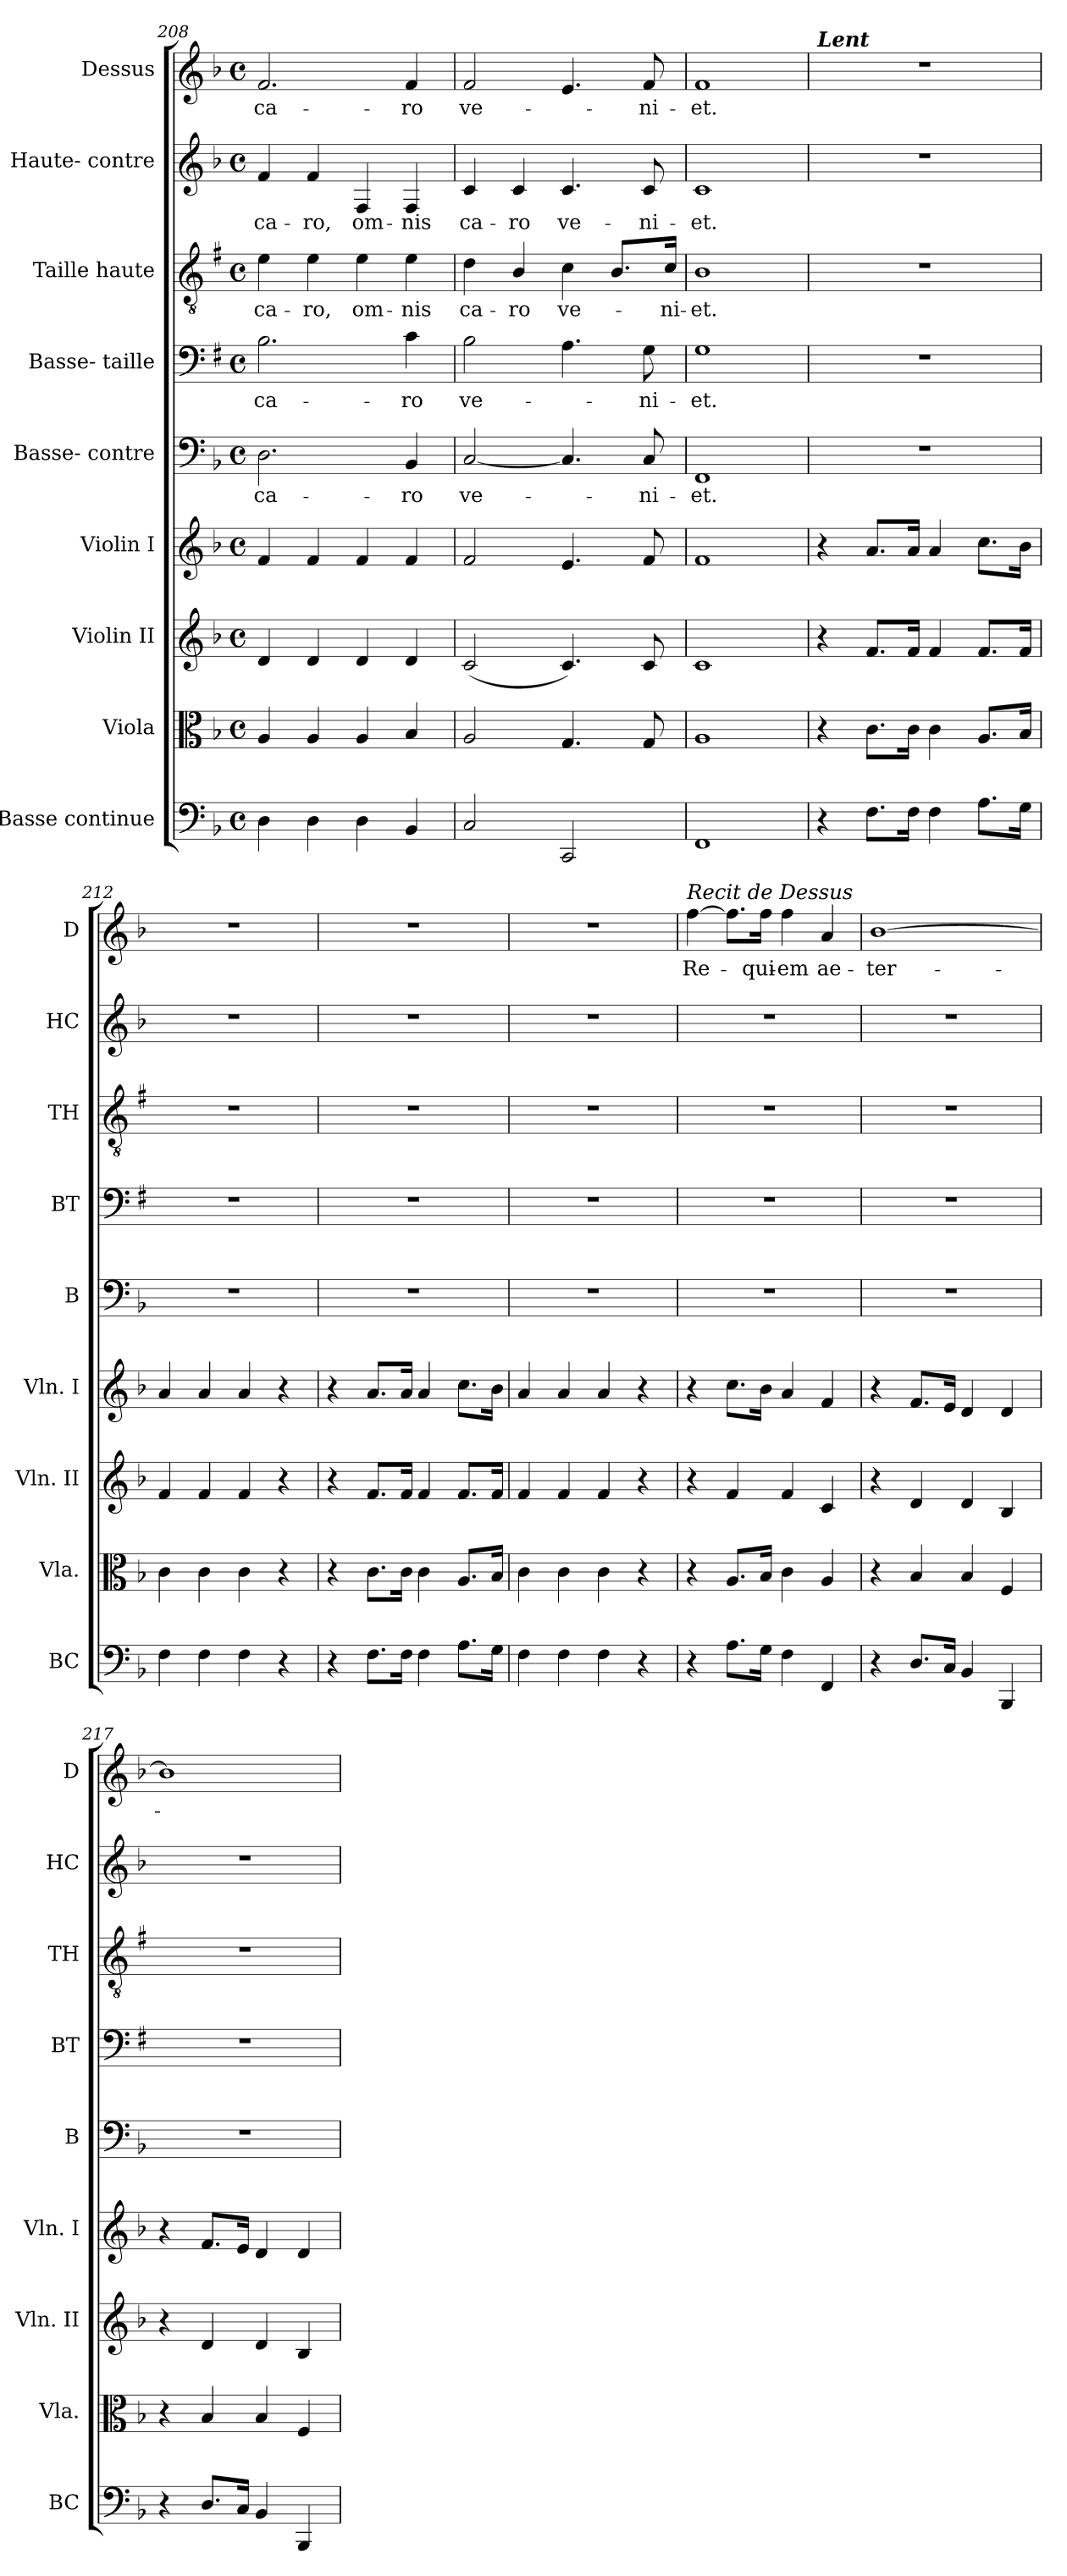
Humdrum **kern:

**kern	**kern	**kern	**kern	**kern	**text	**kern	**text	**kern	**text	**kern	**text	**kern	**text
*part9	*part8	*part7	*part6	*part5	*part5	*part4	*part4	*part3	*part3	*part2	*part2	*part1	*part1
*staff9	*staff8	*staff7	*staff6	*staff5	*staff5	*staff4	*staff4	*staff3	*staff3	*staff2	*staff2	*staff1	*staff1
*I"Basse  continue	*I"Viola	*I"Violin II	*I"Violin I	*I"Basse- contre	*	*I"Basse- taille	*	*I"Taille haute	*	*I"Haute- contre	*	*I"Dessus	*
*I'BC	*I'Vla.	*I'Vln. II	*I'Vln. I	*I'B	*	*I'BT	*	*I'TH	*	*I'HC	*	*I'D	*
*clefF4	*clefC3	*clefG2	*clefG2	*clefF4	*	*clefF4	*	*clefGv2	*	*clefG2	*	*clefG2	*
*	*	*	*	*	*	*ITrd1c2	*	*ITrd1c2	*	*	*	*	*
*k[b-]	*k[b-]	*k[b-]	*k[b-]	*k[b-]	*	*k[b-]	*	*k[b-]	*	*k[b-]	*	*k[b-]	*
*F:	*F:	*F:	*F:	*F:	*	*F:	*	*F:	*	*F:	*	*F:	*
*M4/4	*M4/4	*M4/4	*M4/4	*M4/4	*	*M4/4	*	*M4/4	*	*M4/4	*	*M4/4	*
*met(c)	*met(c)	*met(c)	*met(c)	*met(c)	*	*met(c)	*	*met(c)	*	*met(c)	*	*met(c)	*
=208	=208	=208	=208	=208	=208	=208	=208	=208	=208	=208	=208	=208	=208
!	!	!	!	!	!LO:LY:b	!	!LO:LY:b	!	!LO:LY:b	!	!LO:LY:b	!	!LO:LY:b
4D\	4A/	4d/	4f/	2.D\	ca-	2.A\	ca-	4d\	ca-	4f/	ca-	2.f/	ca-
!	!	!	!	!	!	!	!	!	!LO:LY:b	!	!LO:LY:b	!	!
4D\	4A/	4d/	4f/	.	.	.	.	4d\	-ro,	4f/	-ro,	.	.
!	!	!	!	!	!	!	!	!	!LO:LY:b	!	!LO:LY:b	!	!
4D\	4A/	4d/	4f/	.	.	.	.	4d\	om-	4F/	om-	.	.
!	!	!	!	!	!LO:LY:b	!	!LO:LY:b	!	!LO:LY:b	!	!LO:LY:b	!	!LO:LY:b
4BB-/	4B-/	4d/	4f/	4BB-/	-ro	4B-\	-ro	4d\	-nis	4F/	-nis	4f/	-ro
=209	=209	=209	=209	=209	=209	=209	=209	=209	=209	=209	=209	=209	=209
!	!	!	!	!	!LO:LY:b	!	!LO:LY:b	!	!LO:LY:b	!	!LO:LY:b	!	!LO:LY:b
2C/	2A/	(<2c/	2f/	[2C/	ve-	2A\	ve-	4c\	ca-	4c/	ca-	2f/	ve-
!	!	!	!	!	!	!	!	!	!LO:LY:b	!	!LO:LY:b	!	!
.	.	.	.	.	.	.	.	4A/	-ro	4c/	-ro	.	.
!	!	!	!	!	!	!	!	!	!LO:LY:b	!	!LO:LY:b	!	!
2CC/	4.G/	4.c/)	4.e>/	4.C/]	.	4.G>\	.	4B-\	ve-	4.c/	ve-	4.e>/	.
.	.	.	.	.	.	.	.	8.A/L	.	.	.	.	.
!	!	!	!	!	!LO:LY:b	!	!LO:LY:b	!	!	!	!LO:LY:b	!	!LO:LY:b
.	8G/	8c/	8f/	8C/	-ni-	8F\	-ni-	.	.	8c/	-ni-	8f/	-ni-
!	!	!	!	!	!	!	!	!	!LO:LY:b	!	!	!	!
.	.	.	.	.	.	.	.	16B-/Jk	-ni-	.	.	.	.
=210	=210	=210	=210	=210	=210	=210	=210	=210	=210	=210	=210	=210	=210
!	!	!	!	!	!LO:LY:b	!	!LO:LY:b	!	!LO:LY:b	!	!LO:LY:b	!	!LO:LY:b
1FF	1A	1c	1f	1FF	-et.	1F	-et.	1A>	-et.	1c	-et.	1f	-et.
!!LO:PB:g=z
=211	=211	=211	=211	=211	=211	=211	=211	=211	=211	=211	=211	=211	=211
!	!	!	!	!	!	!	!	!	!	!	!	!LO:TX:a:Bi:t=Lent	!
4r	4r	4r	4r	1r	.	1r	.	1r	.	1r	.	1r	.
8.F\L	8.c\L	8.f/L	8.a/L	.	.	.	.	.	.	.	.	.	.
16F\Jk	16c\Jk	16f/Jk	16a/Jk	.	.	.	.	.	.	.	.	.	.
4F\	4c\	4f/	4a/	.	.	.	.	.	.	.	.	.	.
8.A\L	8.A/L	8.f/L	8.cc\L	.	.	.	.	.	.	.	.	.	.
16G\Jk	16B-/Jk	16f/Jk	16b-\Jk	.	.	.	.	.	.	.	.	.	.
=212	=212	=212	=212	=212	=212	=212	=212	=212	=212	=212	=212	=212	=212
4F\	4c\	4f/	4a/	1r	.	1r	.	1r	.	1r	.	1r	.
4F\	4c\	4f/	4a/	.	.	.	.	.	.	.	.	.	.
4F\	4c\	4f/	4a/	.	.	.	.	.	.	.	.	.	.
4r	4r	4r	4r	.	.	.	.	.	.	.	.	.	.
=213	=213	=213	=213	=213	=213	=213	=213	=213	=213	=213	=213	=213	=213
4r	4r	4r	4r	1r	.	1r	.	1r	.	1r	.	1r	.
8.F\L	8.c\L	8.f/L	8.a/L	.	.	.	.	.	.	.	.	.	.
16F\Jk	16c\Jk	16f/Jk	16a/Jk	.	.	.	.	.	.	.	.	.	.
4F\	4c\	4f/	4a/	.	.	.	.	.	.	.	.	.	.
8.A\L	8.A/L	8.f/L	8.cc\L	.	.	.	.	.	.	.	.	.	.
16G\Jk	16B-/Jk	16f/Jk	16b-\Jk	.	.	.	.	.	.	.	.	.	.
=214	=214	=214	=214	=214	=214	=214	=214	=214	=214	=214	=214	=214	=214
4F\	4c\	4f/	4a/	1r	.	1r	.	1r	.	1r	.	1r	.
4F\	4c\	4f/	4a/	.	.	.	.	.	.	.	.	.	.
4F\	4c\	4f/	4a/	.	.	.	.	.	.	.	.	.	.
4r	4r	4r	4r	.	.	.	.	.	.	.	.	.	.
=215!	=215!	=215!	=215!	=215!	=215!	=215!	=215!	=215!	=215!	=215!	=215!	=215!	=215!
!	!	!	!	!	!	!	!	!	!	!	!	!LO:TX:a:i:t=Recit de Dessus	!
!	!	!	!	!	!	!	!	!	!	!	!	!	!LO:LY:b
4r	4r	4r	4r	1r	.	1r	.	1r	.	1r	.	[4ff\	Re-
8.A\L	8.A/L	4f/	8.cc\L	.	.	.	.	.	.	.	.	8.ff\L]	.
!	!	!	!	!	!	!	!	!	!	!	!	!	!LO:LY:b
16G\Jk	16B-/Jk	.	16b-\Jk	.	.	.	.	.	.	.	.	16ff\Jk	-qui-
!	!	!	!	!	!	!	!	!	!	!	!	!	!LO:LY:b
4F\	4c\	4f/	4a/	.	.	.	.	.	.	.	.	4ff\	-em
!	!	!	!	!	!	!	!	!	!	!	!	!	!LO:LY:b
4FF/	4A/	4c/	4f/	.	.	.	.	.	.	.	.	4a/	ae-
!!LO:LB:g=z
=216	=216	=216	=216	=216	=216	=216	=216	=216	=216	=216	=216	=216	=216
!	!	!	!	!	!	!	!	!	!	!	!	!	!LO:LY:b
4r	4r	4r	4r	1r	.	1r	.	1r	.	1r	.	[1b-	-ter-
8.D/L	4B-/	4d/	8.f/L	.	.	.	.	.	.	.	.	.	.
16C/Jk	.	.	16e/Jk	.	.	.	.	.	.	.	.	.	.
4BB-/	4B-/	4d/	4d/	.	.	.	.	.	.	.	.	.	.
4BBB-/	4F/	4B-/	4d/	.	.	.	.	.	.	.	.	.	.
=217	=217	=217	=217	=217	=217	=217	=217	=217	=217	=217	=217	=217	=217
4r	4r	4r	4r	1r	.	1r	.	1r	.	1r	.	1b-]	.
8.D/L	4B-/	4d/	8.f/L	.	.	.	.	.	.	.	.	.	.
16C/Jk	.	.	16e/Jk	.	.	.	.	.	.	.	.	.	.
4BB-/	4B-/	4d/	4d/	.	.	.	.	.	.	.	.	.	.
4BBB-/	4F/	4B-/	4d/	.	.	.	.	.	.	.	.	.	.
=	=	=	=	=	=	=	=	=	=	=	=	=	=
*-	*-	*-	*-	*-	*-	*-	*-	*-	*-	*-	*-	*-	*-
